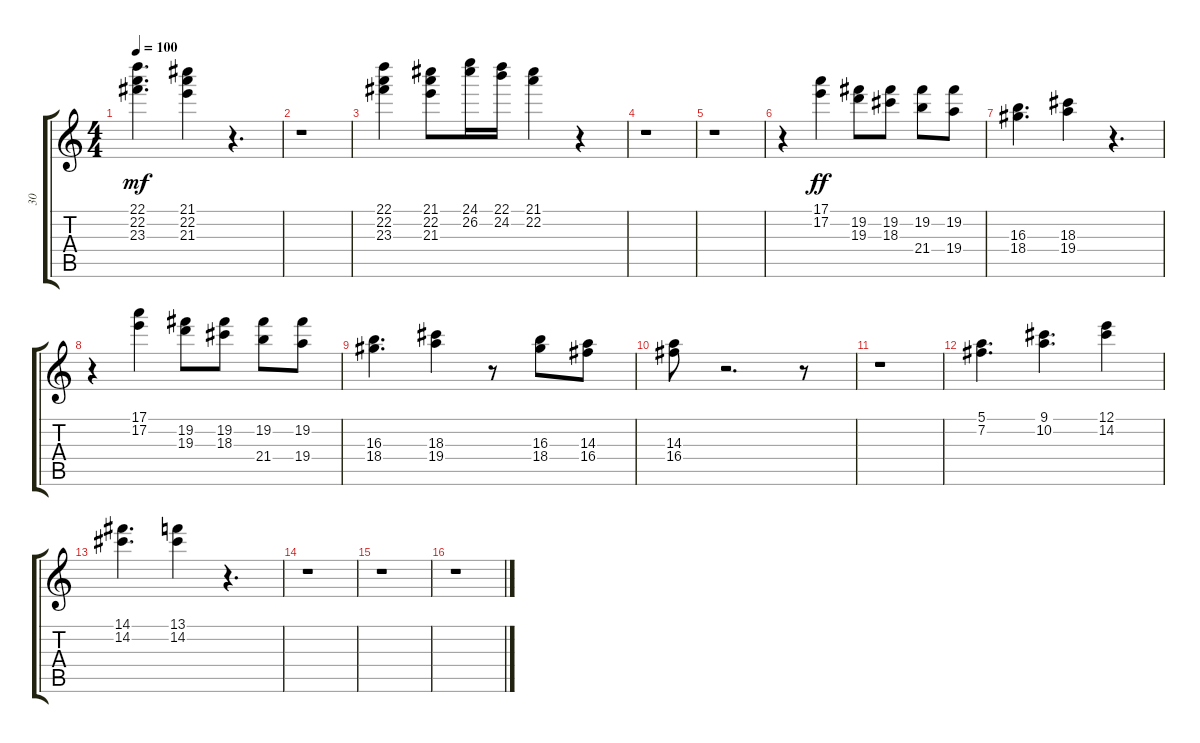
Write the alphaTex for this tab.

\track ("30" "30") {instrument overdrivenguitar}
\staff {score tabs}
\tuning (E4 B3 G3 D3 A2 E2) {hide}
\ts (4 4)
\tempo 100
\clef g2
\ks c
(22.1 22.2 23.3).4{d dy mf} (21.1 22.2 21.3).4 r.4{d} |
r.1 |
(22.1 22.2 23.3).4 (21.1 22.2 21.3).8 (24.1 26.2).16 (22.1 24.2).16 (21.1 22.2).4 r.4 |
r.1 |
r.1 |
r.4 (17.1 17.2).4{dy ff} (19.2 19.3).8 (19.2 18.3).8 (19.2 21.4).8 (19.2 19.4).8 |
(16.3 18.4).4{d} (18.3 19.4).4 r.4{d} |
r.4 (17.1 17.2).4 (19.2 19.3).8 (19.2 18.3).8 (19.2 21.4).8 (19.2 19.4).8 |
(16.3 18.4).4{d} (18.3 19.4).4 r.8 (16.3 18.4).8 (14.3 16.4).8 |
(14.3 16.4).8 r.2{d} r.8 |
r.1 |
(5.1 7.2).4{d} (9.1 10.2).4{d} (12.1 14.2).4 |
(14.1 14.2).4{d} (13.1 14.2).4 r.4{d} |
r.1 |
r.1 |
r.1
